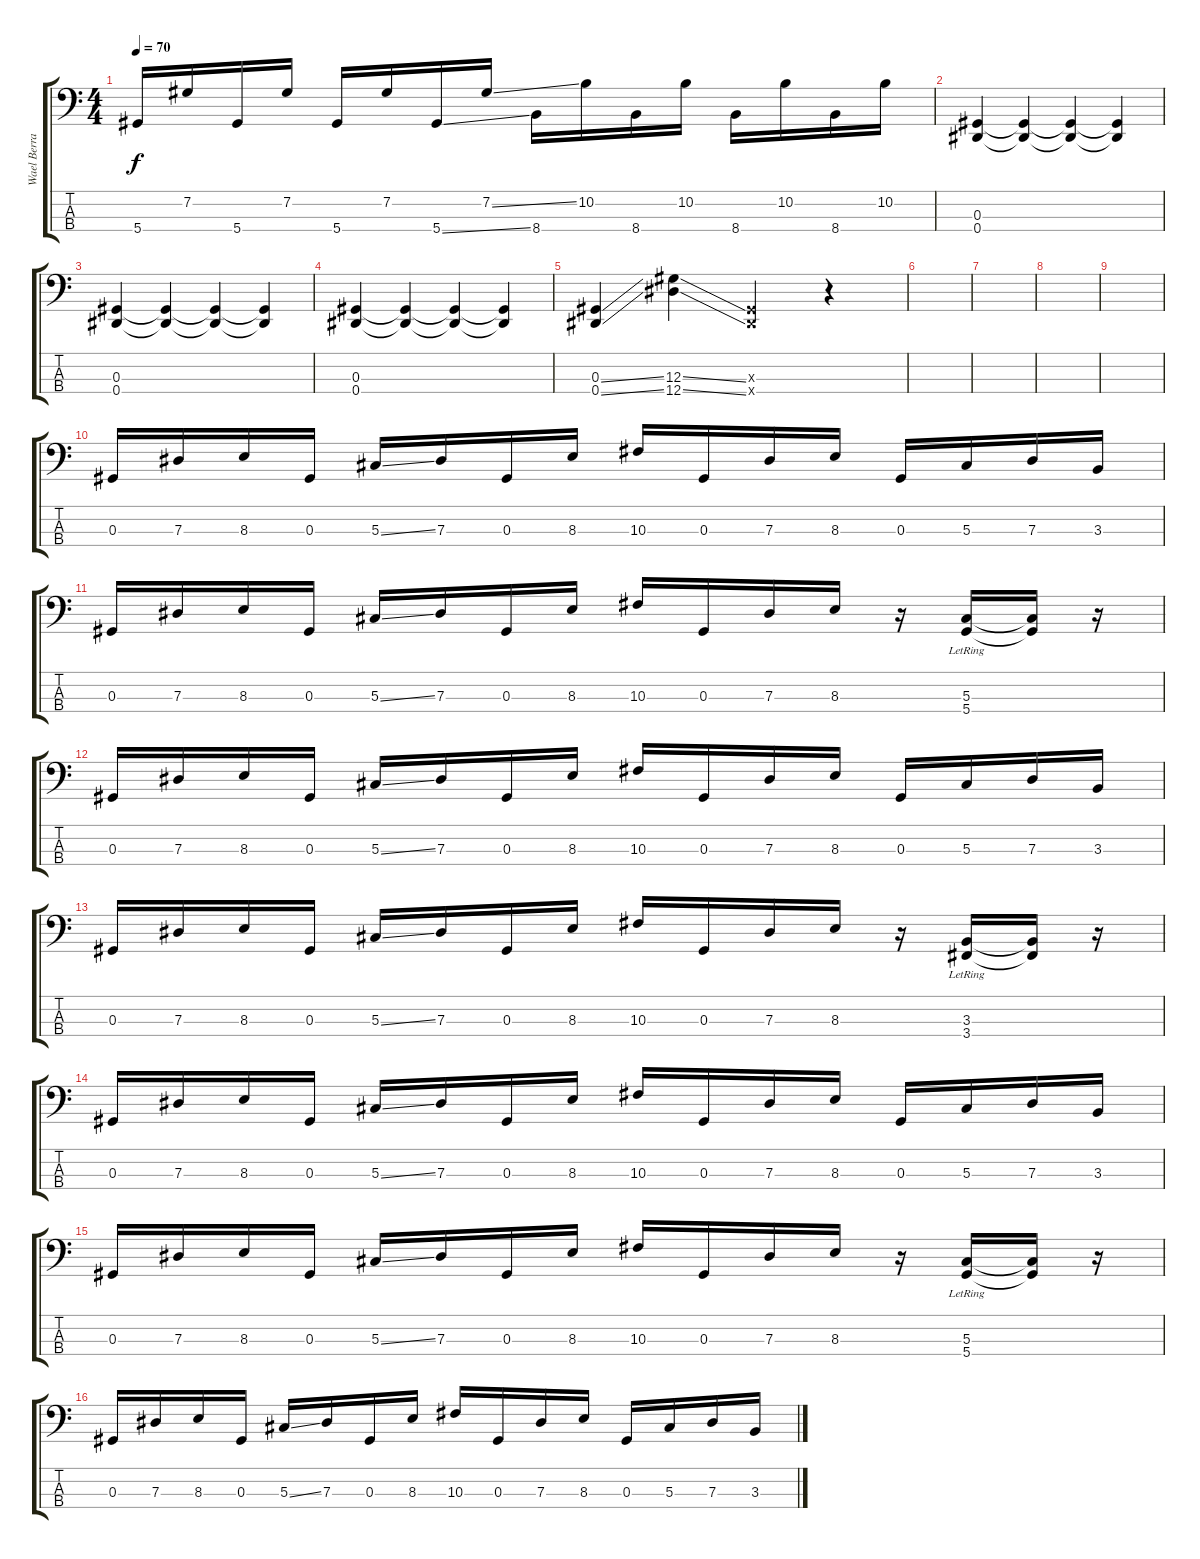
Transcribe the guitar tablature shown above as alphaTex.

\track ("Wael Berrais" "Wael Berra") {instrument electricbasspick}
\staff {score tabs}
\tuning (Gb2 Db2 Ab1 Eb1) {hide}
\ts (4 4)
\tempo 70
\clef f4
\ks c
5.4.16{dy f} 7.2.16 5.4.16 7.2.16 5.4.16 7.2.16 5.4{ss}.16 7.2{ss}.16 8.4.16 10.2.16 8.4.16 10.2.16 8.4.16 10.2.16 8.4.16 10.2.16 |
(0.3 0.4).4 (0.3{t} 0.4{t}).4 (0.3{t} 0.4{t}).4 (0.3{t} 0.4{t}).4 |
(0.3 0.4).4 (0.3{t} 0.4{t}).4 (0.3{t} 0.4{t}).4 (0.3{t} 0.4{t}).4 |
(0.3 0.4).4 (0.3{t} 0.4{t}).4 (0.3{t} 0.4{t}).4 (0.3{t} 0.4{t}).4 |
(0.3{ss} 0.4{ss}).4 (12.3{ss} 12.4{ss}).4 (0.3{x} 0.4{x}).4 r.4 |
|
|
|
|
0.3.16 7.3.16 8.3.16 0.3.16 5.3{ss}.16 7.3.16 0.3.16 8.3.16 10.3.16 0.3.16 7.3.16 8.3.16 0.3.16 5.3.16 7.3.16 3.3.16 |
0.3.16 7.3.16 8.3.16 0.3.16 5.3{ss}.16 7.3.16 0.3.16 8.3.16 10.3.16 0.3.16 7.3.16 8.3.16 r.16 (5.3{lr} 5.4{lr}).16 (5.3{t} 5.4{t}).16 r.16 |
0.3.16 7.3.16 8.3.16 0.3.16 5.3{ss}.16 7.3.16 0.3.16 8.3.16 10.3.16 0.3.16 7.3.16 8.3.16 0.3.16 5.3.16 7.3.16 3.3.16 |
0.3.16 7.3.16 8.3.16 0.3.16 5.3{ss}.16 7.3.16 0.3.16 8.3.16 10.3.16 0.3.16 7.3.16 8.3.16 r.16 (3.3{lr} 3.4{lr}).16 (3.3{t} 3.4{t}).16 r.16 |
0.3.16 7.3.16 8.3.16 0.3.16 5.3{ss}.16 7.3.16 0.3.16 8.3.16 10.3.16 0.3.16 7.3.16 8.3.16 0.3.16 5.3.16 7.3.16 3.3.16 |
0.3.16 7.3.16 8.3.16 0.3.16 5.3{ss}.16 7.3.16 0.3.16 8.3.16 10.3.16 0.3.16 7.3.16 8.3.16 r.16 (5.3{lr} 5.4{lr}).16 (5.3{t} 5.4{t}).16 r.16 |
0.3.16 7.3.16 8.3.16 0.3.16 5.3{ss}.16 7.3.16 0.3.16 8.3.16 10.3.16 0.3.16 7.3.16 8.3.16 0.3.16 5.3.16 7.3.16 3.3.16
